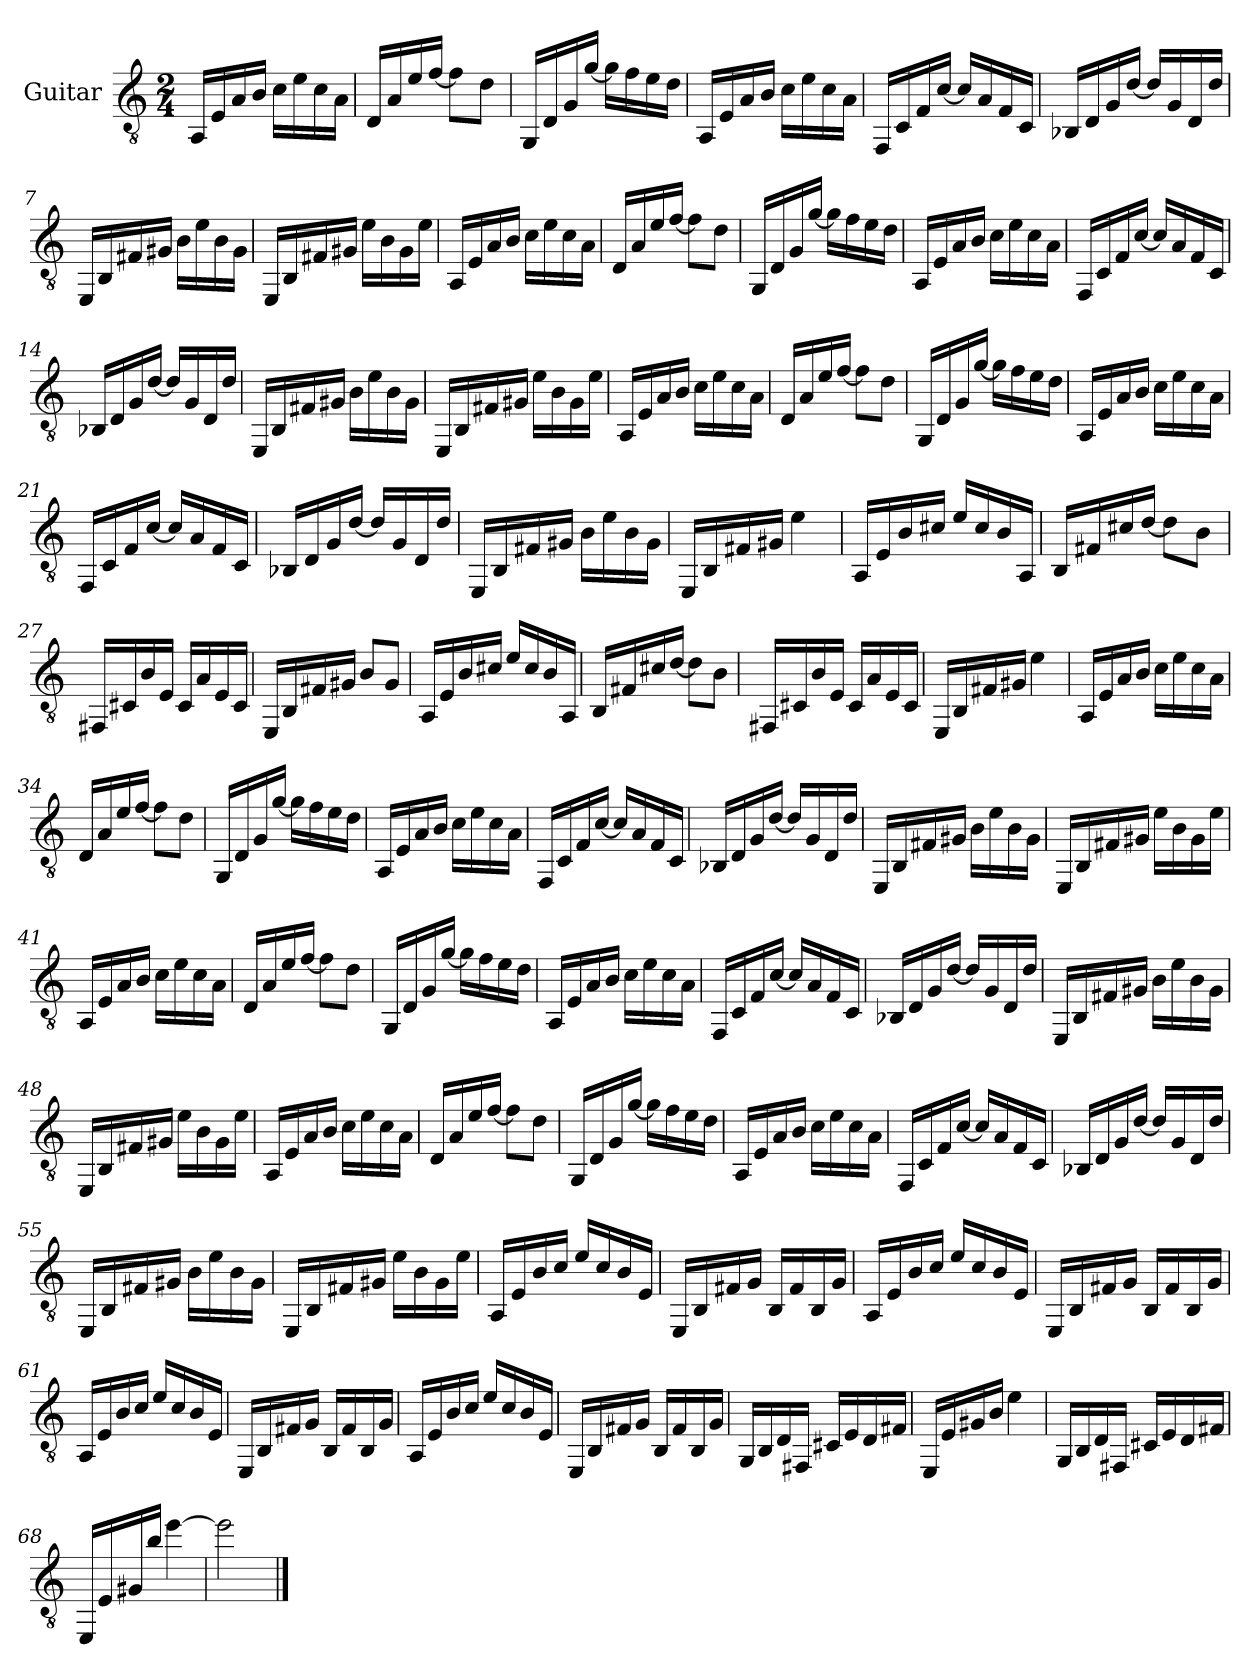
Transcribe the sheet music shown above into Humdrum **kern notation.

**kern
*part1
*staff1
*I"Guitar
*I'Guit.
*clefGv2
*k[]
*M2/4
*MM66
=1
16AA/LL
16E/
16A/
16B/JJ
16c\LL
16e\
16c\
16A\JJ
=2
16D/LL
16A/
16e/
[16f/JJ
8f\L]
8d\J
=3
16GG/LL
16D/
16G/
[16g/JJ
16g\LL]
16f\
16e\
16d\JJ
=4
16AA/LL
16E/
16A/
16B/JJ
16c\LL
16e\
16c\
16A\JJ
!!LO:LB:g=z
=5
16FF/LL
16C/
16F/
[16c/JJ
16c/LL]
16A/
16F/
16C/JJ
=6
16BB-X/LL
16D/
16G/
[16d/JJ
16d/LL]
16G/
16D/
16d/JJ
=7
16EE/LL
16BB/
16F#X/
16G#X/JJ
16B\LL
16e\
16B\
16G#\JJ
=8
16EE/LL
16BB/
16F#X/
16G#X/JJ
16e\LL
16B\
16G#\
16e\JJ
!!LO:LB:g=z
=9
16AA/LL
16E/
16A/
16B/JJ
16c\LL
16e\
16c\
16A\JJ
=10
16D/LL
16A/
16e/
[16f/JJ
8f\L]
8d\J
=11
16GG/LL
16D/
16G/
[16g/JJ
16g\LL]
16f\
16e\
16d\JJ
=12
16AA/LL
16E/
16A/
16B/JJ
16c\LL
16e\
16c\
16A\JJ
!!LO:LB:g=z
=13
16FF/LL
16C/
16F/
[16c/JJ
16c/LL]
16A/
16F/
16C/JJ
=14
16BB-X/LL
16D/
16G/
[16d/JJ
16d/LL]
16G/
16D/
16d/JJ
=15
16EE/LL
16BB/
16F#X/
16G#X/JJ
16B\LL
16e\
16B\
16G#\JJ
=16
16EE/LL
16BB/
16F#X/
16G#X/JJ
16e\LL
16B\
16G#\
16e\JJ
!!LO:LB:g=z
=17
16AA/LL
16E/
16A/
16B/JJ
16c\LL
16e\
16c\
16A\JJ
=18
16D/LL
16A/
16e/
[16f/JJ
8f\L]
8d\J
=19
16GG/LL
16D/
16G/
[16g/JJ
16g\LL]
16f\
16e\
16d\JJ
=20
16AA/LL
16E/
16A/
16B/JJ
16c\LL
16e\
16c\
16A\JJ
!!LO:LB:g=z
=21
16FF/LL
16C/
16F/
[16c/JJ
16c/LL]
16A/
16F/
16C/JJ
=22
16BB-X/LL
16D/
16G/
[16d/JJ
16d/LL]
16G/
16D/
16d/JJ
=23
16EE/LL
16BB/
16F#X/
16G#X/JJ
16B\LL
16e\
16B\
16G#\JJ
=24
16EE/LL
16BB/
16F#X/
16G#X/JJ
4e\
!!LO:LB:g=z
=25
16AA/LL
16E/
16B/
16c#X/JJ
16e/LL
16c#/
16B/
16AA/JJ
=26
16BB/LL
16F#X/
16c#X/
[16d/JJ
8d\L]
8B\J
=27
16FF#X/LL
16C#X/
16B/
16E/JJ
16C#/LL
16A/
16E/
16C#/JJ
=28
16EE/LL
16BB/
16F#X/
16G#X/JJ
8B/L
8G#/J
!!LO:LB:g=z
=29
16AA/LL
16E/
16B/
16c#X/JJ
16e/LL
16c#/
16B/
16AA/JJ
=30
16BB/LL
16F#X/
16c#X/
[16d/JJ
8d\L]
8B\J
=31
16FF#X/LL
16C#X/
16B/
16E/JJ
16C#/LL
16A/
16E/
16C#/JJ
=32
16EE/LL
16BB/
16F#X/
16G#X/JJ
4e\
!!LO:LB:g=z
=33
16AA/LL
16E/
16A/
16B/JJ
16c\LL
16e\
16c\
16A\JJ
=34
16D/LL
16A/
16e/
[16f/JJ
8f\L]
8d\J
=35
16GG/LL
16D/
16G/
[16g/JJ
16g\LL]
16f\
16e\
16d\JJ
=36
16AA/LL
16E/
16A/
16B/JJ
16c\LL
16e\
16c\
16A\JJ
!!LO:LB:g=z
=37
16FF/LL
16C/
16F/
[16c/JJ
16c/LL]
16A/
16F/
16C/JJ
=38
16BB-X/LL
16D/
16G/
[16d/JJ
16d/LL]
16G/
16D/
16d/JJ
=39
16EE/LL
16BB/
16F#X/
16G#X/JJ
16B\LL
16e\
16B\
16G#\JJ
=40
16EE/LL
16BB/
16F#X/
16G#X/JJ
16e\LL
16B\
16G#\
16e\JJ
!!LO:PB:g=z
=41
16AA/LL
16E/
16A/
16B/JJ
16c\LL
16e\
16c\
16A\JJ
=42
16D/LL
16A/
16e/
[16f/JJ
8f\L]
8d\J
=43
16GG/LL
16D/
16G/
[16g/JJ
16g\LL]
16f\
16e\
16d\JJ
=44
16AA/LL
16E/
16A/
16B/JJ
16c\LL
16e\
16c\
16A\JJ
!!LO:LB:g=z
=45
16FF/LL
16C/
16F/
[16c/JJ
16c/LL]
16A/
16F/
16C/JJ
=46
16BB-X/LL
16D/
16G/
[16d/JJ
16d/LL]
16G/
16D/
16d/JJ
=47
16EE/LL
16BB/
16F#X/
16G#X/JJ
16B\LL
16e\
16B\
16G#\JJ
=48
16EE/LL
16BB/
16F#X/
16G#X/JJ
16e\LL
16B\
16G#\
16e\JJ
!!LO:LB:g=z
=49
16AA/LL
16E/
16A/
16B/JJ
16c\LL
16e\
16c\
16A\JJ
=50
16D/LL
16A/
16e/
[16f/JJ
8f\L]
8d\J
=51
16GG/LL
16D/
16G/
[16g/JJ
16g\LL]
16f\
16e\
16d\JJ
=52
16AA/LL
16E/
16A/
16B/JJ
16c\LL
16e\
16c\
16A\JJ
!!LO:LB:g=z
=53
16FF/LL
16C/
16F/
[16c/JJ
16c/LL]
16A/
16F/
16C/JJ
=54
16BB-X/LL
16D/
16G/
[16d/JJ
16d/LL]
16G/
16D/
16d/JJ
=55
16EE/LL
16BB/
16F#X/
16G#X/JJ
16B\LL
16e\
16B\
16G#\JJ
=56
16EE/LL
16BB/
16F#X/
16G#X/JJ
16e\LL
16B\
16G#\
16e\JJ
!!LO:LB:g=z
=57
16AA/LL
16E/
16B/
16c/JJ
16e/LL
16c/
16B/
16E/JJ
=58
16EE/LL
16BB/
16F#X/
16G/JJ
16BB/LL
16F#/
16BB/
16G/JJ
=59
16AA/LL
16E/
16B/
16c/JJ
16e/LL
16c/
16B/
16E/JJ
=60
16EE/LL
16BB/
16F#X/
16G/JJ
16BB/LL
16F#/
16BB/
16G/JJ
!!LO:LB:g=z
=61
16AA/LL
16E/
16B/
16c/JJ
16e/LL
16c/
16B/
16E/JJ
=62
16EE/LL
16BB/
16F#X/
16G/JJ
16BB/LL
16F#/
16BB/
16G/JJ
=63
16AA/LL
16E/
16B/
16c/JJ
16e/LL
16c/
16B/
16E/JJ
=64
16EE/LL
16BB/
16F#X/
16G/JJ
16BB/LL
16F#/
16BB/
16G/JJ
!!LO:LB:g=z
=65
16GG/LL
16BB/
16D/
16FF#X/JJ
16C#X/LL
16E/
16D/
16F#X/JJ
=66
16EE/LL
16E/
16G#X/
16B/JJ
4e\
=67
16GG/LL
16BB/
16D/
16FF#X/JJ
16C#X/LL
16E/
16D/
16F#X/JJ
=68
16EE/LL
16E/
16G#X/
16b/JJ
[4ee\
=69
2ee\]
==
*-
